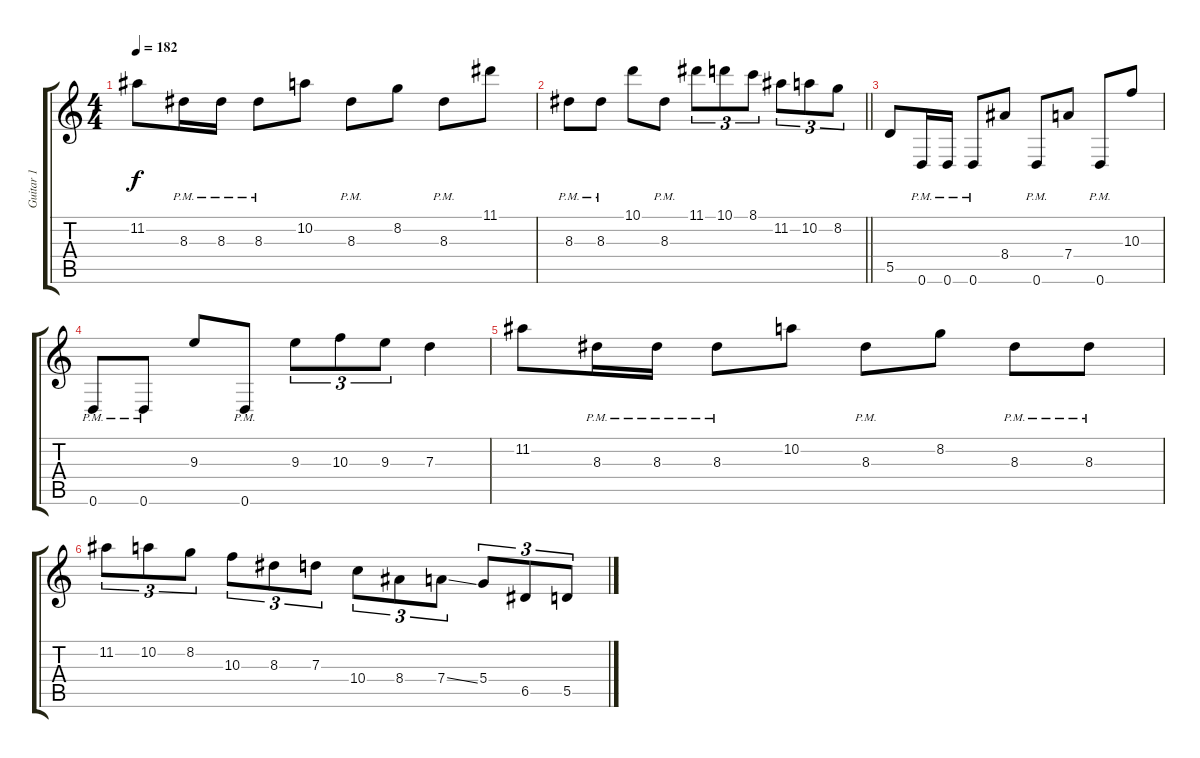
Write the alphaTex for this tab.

\track ("Guitar 1" "Guitar 1") {instrument distortionguitar}
\staff {score tabs}
\tuning (E4 B3 G3 D3 A2 D2) {hide}
\ts (4 4)
\tempo 182
\clef g2
\ks c
11.2.8{dy f} 8.3{pm}.16 8.3{pm}.16 8.3{pm}.8 10.2.8 8.3{pm}.8 8.2.8 8.3{pm}.8 11.1.8 |
\barLineRight lightlight
8.3{pm}.8 8.3{pm}.8 10.1.8 8.3{pm}.8 11.1.8{tu (3 2)} 10.1.8{tu (3 2)} 8.1.8{tu (3 2)} 11.2.8{tu (3 2)} 10.2.8{tu (3 2)} 8.2.8{tu (3 2)} |
5.5.8 0.6{pm}.16 0.6{pm}.16 0.6{pm}.8 8.4.8 0.6{pm}.8 7.4.8 0.6{pm}.8 10.3.8 |
0.6{pm}.8 0.6{pm}.8 9.3.8 0.6{pm}.8 9.3.8{tu (3 2)} 10.3.8{tu (3 2)} 9.3.8{tu (3 2)} 7.3.4 |
11.2.8 8.3{pm}.16 8.3{pm}.16 8.3{pm}.8 10.2.8 8.3{pm}.8 8.2.8 8.3{pm}.8 8.3{pm}.8 |
11.2.8{tu (3 2)} 10.2.8{tu (3 2)} 8.2.8{tu (3 2)} 10.3.8{tu (3 2)} 8.3.8{tu (3 2)} 7.3.8{tu (3 2)} 10.4.8{tu (3 2)} 8.4.8{tu (3 2)} 7.4{ss}.8{tu (3 2)} 5.4.8{tu (3 2)} 6.5.8{tu (3 2)} 5.5.8{tu (3 2)}
